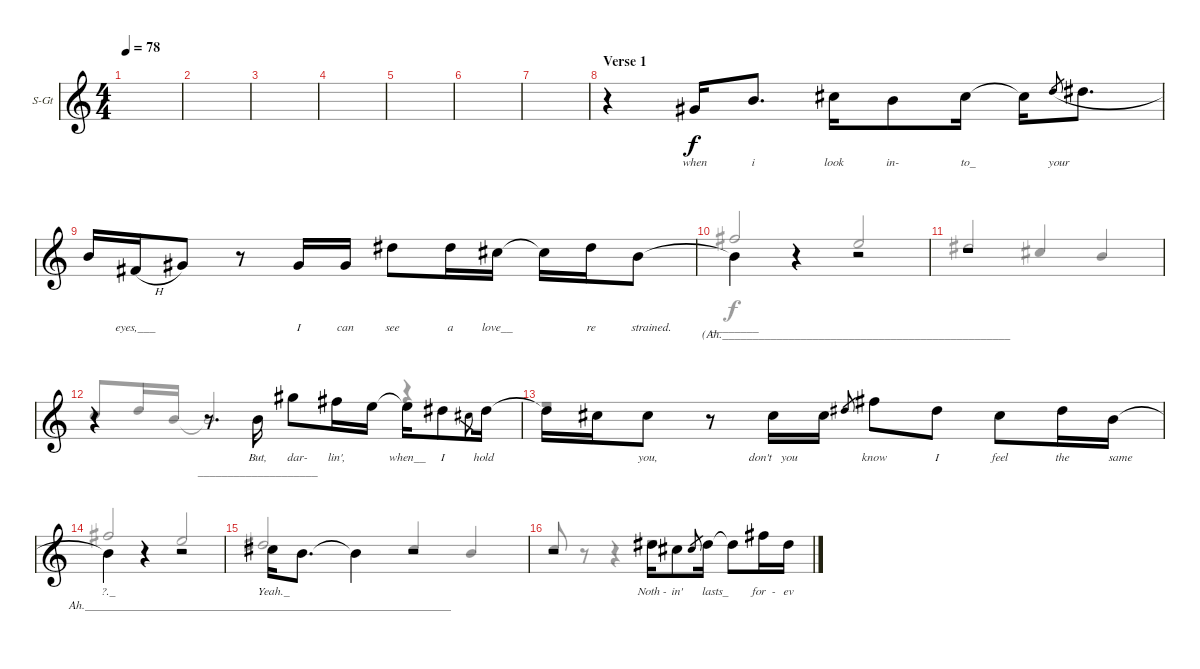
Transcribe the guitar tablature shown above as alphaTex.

\defaultSystemsLayout 4
\bracketExtendMode groupsimilarinstruments
\firstSystemTrackNameOrientation horizontal
\otherSystemsTrackNameOrientation horizontal
\track ("Guitar R" "S-Gt") {instrument acousticguitarsteel}
\staff {score}
\tuning (Eb4 Bb3 Gb3 Db3 Ab2 Eb2)
\voice
\ts (4 4)
\tempo 78
\clef g2
\scale
0.333333
\ks c
|
\scale
0.333333 |
\scale
0.333333 |
\scale
0.333333 |
\scale
0.333333 |
\scale
0.231231 |
\scale
0.352392 |
\section ("" "Verse 1")
\scale
0.41661 r.4 2.3.16{lyrics (0 "when") lyrics (1 "") lyrics (2 "") lyrics (3 "") lyrics (4 "")} 1.2.8{d lyrics (0 "i") lyrics (1 "") lyrics (2 "") lyrics (3 "") lyrics (4 "")} 3.2.16{lyrics (0 "look") lyrics (1 "") lyrics (2 "") lyrics (3 "") lyrics (4 "")} 1.2.8{lyrics (0 "in-") lyrics (1 "") lyrics (2 "") lyrics (3 "") lyrics (4 "")} 3.2.16{lyrics (0 "  to_") lyrics (1 "") lyrics (2 "") lyrics (3 "") lyrics (4 "")} 3.2{t}.16{lyrics (0 "") lyrics (1 "") lyrics (2 "") lyrics (3 "") lyrics (4 "")} 4.2{h}.8{lyrics (0 "    your") lyrics (1 "") lyrics (2 "") lyrics (3 "") lyrics (4 "") gr} 0.1.8{d lyrics (0 "") lyrics (1 "") lyrics (2 "") lyrics (3 "") lyrics (4 "")} |
\scale
0.583454 1.2{h}.16{lyrics (0 "") lyrics (1 "") lyrics (2 "") lyrics (3 "") lyrics (4 "")} 0.3{h}.16{lyrics (0 "eyes,___  ") lyrics (1 "") lyrics (2 "") lyrics (3 "") lyrics (4 "")} 2.3.8{lyrics (0 "") lyrics (1 "") lyrics (2 "") lyrics (3 "") lyrics (4 "")} r.8 2.3.16{lyrics (0 "I") lyrics (1 "") lyrics (2 "") lyrics (3 "") lyrics (4 "")} 2.3.16{lyrics (0 "can") lyrics (1 "") lyrics (2 "") lyrics (3 "") lyrics (4 "")} 0.1.8{lyrics (0 "see") lyrics (1 "") lyrics (2 "") lyrics (3 "") lyrics (4 "")} 0.1.16{lyrics (0 "a") lyrics (1 "") lyrics (2 "") lyrics (3 "") lyrics (4 "")} 3.2.16{lyrics (0 "love__") lyrics (1 "") lyrics (2 "") lyrics (3 "") lyrics (4 "")} 3.2{t}.16{lyrics (0 "") lyrics (1 "") lyrics (2 "") lyrics (3 "") lyrics (4 "")} 0.1.16{lyrics (0 "re") lyrics (1 "") lyrics (2 "") lyrics (3 "") lyrics (4 "")} 1.2.8{lyrics (0 "         strained.") lyrics (1 "") lyrics (2 "") lyrics (3 "") lyrics (4 "")} |
\scale
0.153405 1.2{t}.4{lyrics (0 "________") lyrics (1 "                                                                                 (Ah.________________________________________________") lyrics (2 "") lyrics (3 "") lyrics (4 "") beam invert} r.4 r.2 |
\scale
0.262626 r.1 |
r.4 r.8{d} 5.3.16{lyrics (0 "But,") lyrics (1 "____________________                                                            ") lyrics (2 "") lyrics (3 "") lyrics (4 "") beam invert beam split} 5.1.8{lyrics (0 "   dar-") lyrics (1 "") lyrics (2 "") lyrics (3 "") lyrics (4 "") beam invert beam merge} 3.1.16{lyrics (0 "lin',    ") lyrics (1 "") lyrics (2 "") lyrics (3 "") lyrics (4 "") beam merge} 1.1.16{lyrics (0 "") lyrics (1 "") lyrics (2 "") lyrics (3 "") lyrics (4 "") beam split} 1.1{t}.16{lyrics (0 "when__        ") lyrics (1 "") lyrics (2 "") lyrics (3 "") lyrics (4 "") beam invert} 0.1.8{lyrics (0 "I") lyrics (1 "") lyrics (2 "") lyrics (3 "") lyrics (4 "") beam merge} 3.2.8{lyrics (0 "          hold") lyrics (1 "") lyrics (2 "") lyrics (3 "") lyrics (4 "") gr beam invert beam merge} 0.1.16{lyrics (0 "") lyrics (1 "") lyrics (2 "") lyrics (3 "") lyrics (4 "") beam invert} |
0.1{t}.16{lyrics (0 "") lyrics (1 "") lyrics (2 "") lyrics (3 "") lyrics (4 "") beam invert} 3.2.16{lyrics (0 "") lyrics (1 "") lyrics (2 "") lyrics (3 "") lyrics (4 "")} 3.2.8{lyrics (0 "you,    ") lyrics (1 "") lyrics (2 "") lyrics (3 "") lyrics (4 "")} r.8 3.2.16{lyrics (0 "don't   you") lyrics (1 "") lyrics (2 "") lyrics (3 "") lyrics (4 "") beam invert} 3.2.16{lyrics (0 "") lyrics (1 "") lyrics (2 "") lyrics (3 "") lyrics (4 "")} 5.2.8{lyrics (0 "") lyrics (1 "") lyrics (2 "") lyrics (3 "") lyrics (4 "") gr} 3.1.8{lyrics (0 "know") lyrics (1 "") lyrics (2 "") lyrics (3 "") lyrics (4 "") beam invert} 0.1.8{lyrics (0 "I   ") lyrics (1 "") lyrics (2 "") lyrics (3 "") lyrics (4 "")} 3.2.8{lyrics (0 "feel") lyrics (1 "") lyrics (2 "") lyrics (3 "") lyrics (4 "") beam invert} 0.1.16{lyrics (0 "the") lyrics (1 "") lyrics (2 "") lyrics (3 "") lyrics (4 "")} 1.2.16{lyrics (0 "     same") lyrics (1 "") lyrics (2 "") lyrics (3 "") lyrics (4 "")} |
\scale
0.154387 1.2{t}.4{lyrics (0 "?._") lyrics (1 "                                                                                                     Ah._____________________________________________________________") lyrics (2 "") lyrics (3 "") lyrics (4 "") beam invert} r.4 r.2 |
\scale
0.32852 3.2.16{lyrics (0 "       Yeah._") lyrics (1 "") lyrics (2 "") lyrics (3 "") lyrics (4 "") beam invert} 1.2.8{d lyrics (0 "") lyrics (1 "") lyrics (2 "") lyrics (3 "") lyrics (4 "")} 1.2{t}.4{lyrics (0 "") lyrics (1 "") lyrics (2 "") lyrics (3 "") lyrics (4 "") beam invert} r.2 |
\scale
0.516563 r.2 0.1.16{lyrics (0 "Noth -") lyrics (1 "") lyrics (2 "") lyrics (3 "") lyrics (4 "") beam invert} 3.2.8{lyrics (0 "in'") lyrics (1 "") lyrics (2 "") lyrics (3 "") lyrics (4 "")} 3.2.8{lyrics (0 "") lyrics (1 "") lyrics (2 "") lyrics (3 "") lyrics (4 "") gr} 0.1.16{lyrics (0 "     lasts_") lyrics (1 "") lyrics (2 "") lyrics (3 "") lyrics (4 "") beam invert} 0.1{t}.8{lyrics (0 "") lyrics (1 "") lyrics (2 "") lyrics (3 "") lyrics (4 "") beam invert} 3.1.16{lyrics (0 "for  -") lyrics (1 "") lyrics (2 "") lyrics (3 "") lyrics (4 "")} 0.1.16{lyrics (0 "ev") lyrics (1 "") lyrics (2 "") lyrics (3 "") lyrics (4 "")}
\voice
\clef g2
\ottava regular
\simile none
\scale
0.333333
\ks c
|
\scale
0.333333 |
\scale
0.333333 |
\scale
0.333333 |
\scale
0.333333 |
\scale
0.231231 |
\scale
0.352392 |
\scale
0.41661 |
\scale
0.583454 |
\scale
0.153405 3.1.2{beam invert} 1.1.2{beam invert} |
\scale
0.262626 0.1.2{beam invert} 3.2.4{beam invert} 1.2.4{beam invert} |
3.2.8{beam invert} 0.1.16 1.2.16 1.2{t}.2{beam invert} r.4 |
r.1 |
\scale
0.154387 3.1.2{beam invert} 1.1.2{beam invert} |
\scale
0.32852 0.1.2{beam invert} 3.2.4{beam invert} 1.2.4{beam invert} |
\scale
0.516563 3.2.8{beam invert} r.8 r.4 r.2
